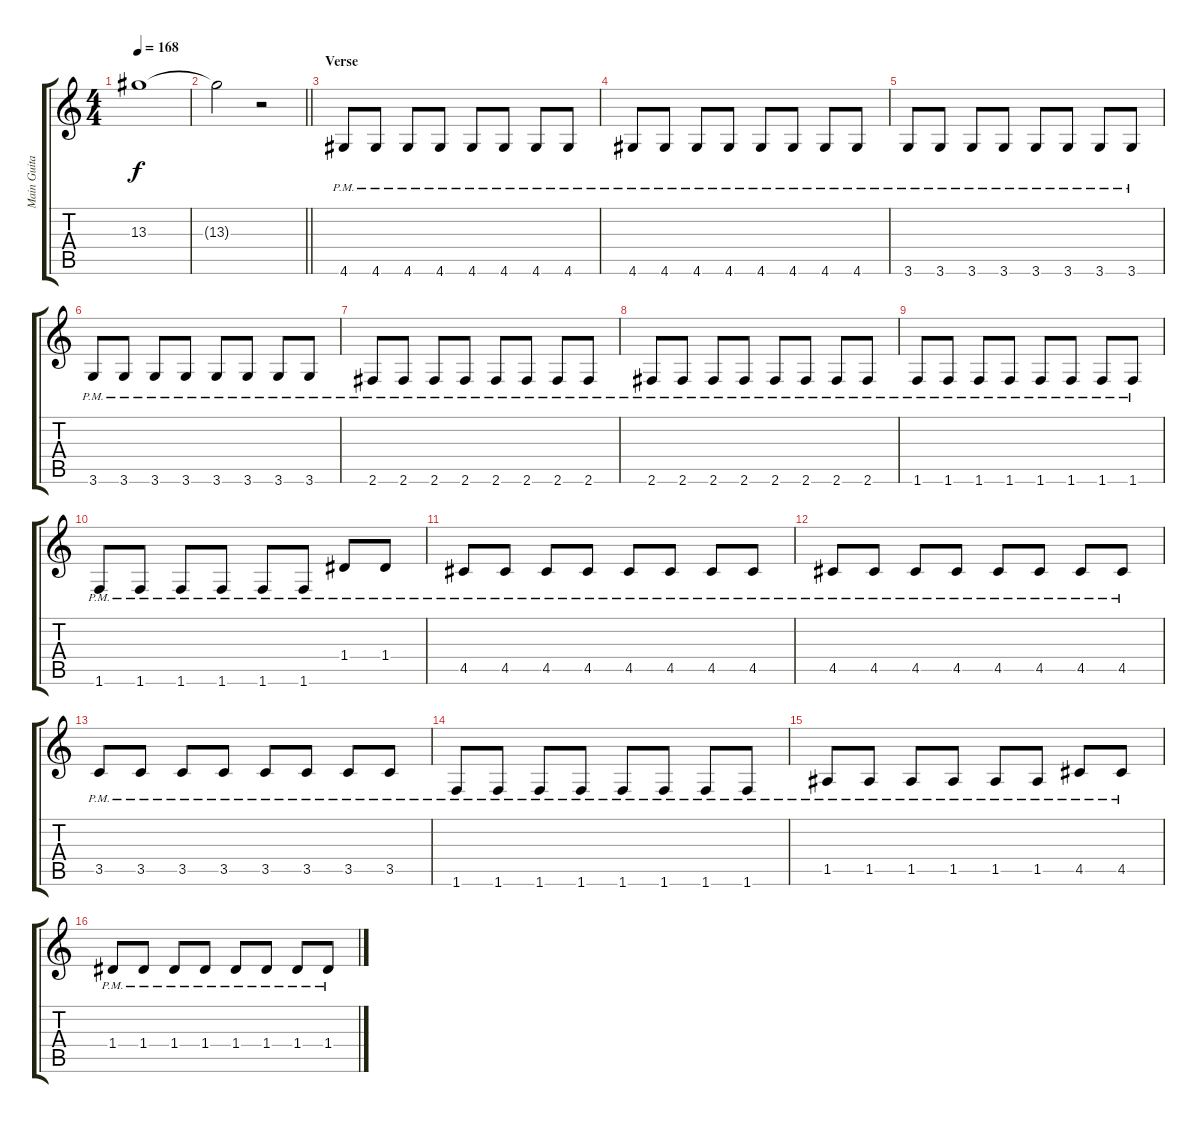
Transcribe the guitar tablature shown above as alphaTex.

\track ("Main Guitar" "Main Guita") {instrument overdrivenguitar}
\staff {score tabs}
\tuning (E4 B3 G3 D3 A2 E2) {hide}
\ts (4 4)
\tempo 168
\clef g2
\ks c
13.3{t}.1{dy f} |
\barLineRight lightlight
13.3{t}.2 r.2 |
\section ("" "Verse")
4.6{pm}.8{balance 16} 4.6{pm}.8 4.6{pm}.8 4.6{pm}.8 4.6{pm}.8 4.6{pm}.8 4.6{pm}.8 4.6{pm}.8 |
4.6{pm}.8 4.6{pm}.8 4.6{pm}.8 4.6{pm}.8 4.6{pm}.8 4.6{pm}.8 4.6{pm}.8 4.6{pm}.8 |
3.6{pm}.8 3.6{pm}.8 3.6{pm}.8 3.6{pm}.8 3.6{pm}.8 3.6{pm}.8 3.6{pm}.8 3.6{pm}.8 |
3.6{pm}.8 3.6{pm}.8 3.6{pm}.8 3.6{pm}.8 3.6{pm}.8 3.6{pm}.8 3.6{pm}.8 3.6{pm}.8 |
2.6{pm}.8 2.6{pm}.8 2.6{pm}.8 2.6{pm}.8 2.6{pm}.8 2.6{pm}.8 2.6{pm}.8 2.6{pm}.8 |
2.6{pm}.8 2.6{pm}.8 2.6{pm}.8 2.6{pm}.8 2.6{pm}.8 2.6{pm}.8 2.6{pm}.8 2.6{pm}.8 |
1.6{pm}.8 1.6{pm}.8 1.6{pm}.8 1.6{pm}.8 1.6{pm}.8 1.6{pm}.8 1.6{pm}.8 1.6{pm}.8 |
1.6{pm}.8 1.6{pm}.8 1.6{pm}.8 1.6{pm}.8 1.6{pm}.8 1.6{pm}.8 1.4{pm}.8 1.4{pm}.8 |
4.5{pm}.8 4.5{pm}.8 4.5{pm}.8 4.5{pm}.8 4.5{pm}.8 4.5{pm}.8 4.5{pm}.8 4.5{pm}.8 |
4.5{pm}.8 4.5{pm}.8 4.5{pm}.8 4.5{pm}.8 4.5{pm}.8 4.5{pm}.8 4.5{pm}.8 4.5{pm}.8 |
3.5{pm}.8 3.5{pm}.8 3.5{pm}.8 3.5{pm}.8 3.5{pm}.8 3.5{pm}.8 3.5{pm}.8 3.5{pm}.8 |
1.6{pm}.8 1.6{pm}.8 1.6{pm}.8 1.6{pm}.8 1.6{pm}.8 1.6{pm}.8 1.6{pm}.8 1.6{pm}.8 |
1.5{pm}.8 1.5{pm}.8 1.5{pm}.8 1.5{pm}.8 1.5{pm}.8 1.5{pm}.8 4.5{pm}.8 4.5{pm}.8 |
1.4{pm}.8 1.4{pm}.8 1.4{pm}.8 1.4{pm}.8 1.4{pm}.8 1.4{pm}.8 1.4{pm}.8 1.4{pm}.8
